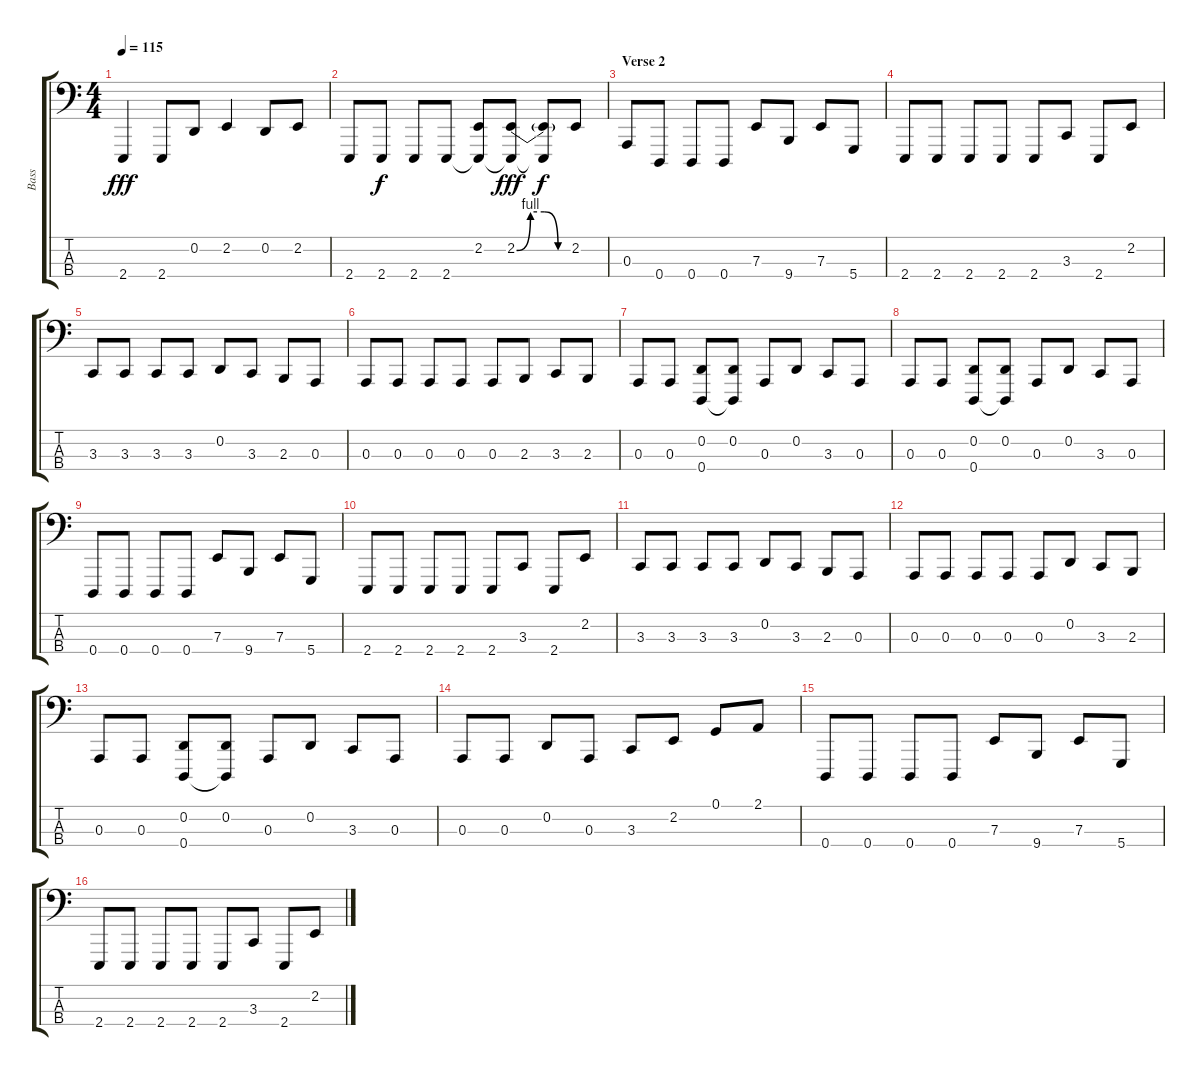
\track ("Bass" "Bass") {instrument lead2sawtooth}
\staff {score tabs}
\tuning (G2 D2 A1 D1) {hide}
\ts (4 4)
\tempo 115
\clef f4
\ks c
2.4.4{dy fff} 2.4.8 0.2.8 2.2.4 0.2.8 2.2.8 |
2.4.8 2.4.8{dy f} 2.4.8 2.4.8 (2.2 2.4{t}).8 (2.2{be (custom 0 0 15 4 30 4 45 0 60 0)} 2.4{t}).8{dy fff} (2.2{t} 2.4{t}).8{dy f} 2.2.8 |
\section ("" "Verse 2")
0.3.8 0.4.8 0.4.8 0.4.8 7.3.8 9.4.8 7.3.8 5.4.8 |
2.4.8 2.4.8 2.4.8 2.4.8 2.4.8 3.3.8 2.4.8 2.2.8 |
3.3.8 3.3.8 3.3.8 3.3.8 0.2.8 3.3.8 2.3.8 0.3.8 |
0.3.8 0.3.8 0.3.8 0.3.8 0.3.8 2.3.8 3.3.8 2.3.8 |
0.3.8 0.3.8 (0.2 0.4).8 (0.2 0.4{t}).8 0.3.8 0.2.8 3.3.8 0.3.8 |
0.3.8 0.3.8 (0.2 0.4).8 (0.2 0.4{t}).8 0.3.8 0.2.8 3.3.8 0.3.8 |
0.4.8 0.4.8 0.4.8 0.4.8 7.3.8 9.4.8 7.3.8 5.4.8 |
2.4.8 2.4.8 2.4.8 2.4.8 2.4.8 3.3.8 2.4.8 2.2.8 |
3.3.8 3.3.8 3.3.8 3.3.8 0.2.8 3.3.8 2.3.8 0.3.8 |
0.3.8 0.3.8 0.3.8 0.3.8 0.3.8 0.2.8 3.3.8 2.3.8 |
0.3.8 0.3.8 (0.2 0.4).8 (0.2 0.4{t}).8 0.3.8 0.2.8 3.3.8 0.3.8 |
0.3.8 0.3.8 0.2.8 0.3.8 3.3.8 2.2.8 0.1.8 2.1.8 |
0.4.8 0.4.8 0.4.8 0.4.8 7.3.8 9.4.8 7.3.8 5.4.8 |
2.4.8 2.4.8 2.4.8 2.4.8 2.4.8 3.3.8 2.4.8 2.2.8
